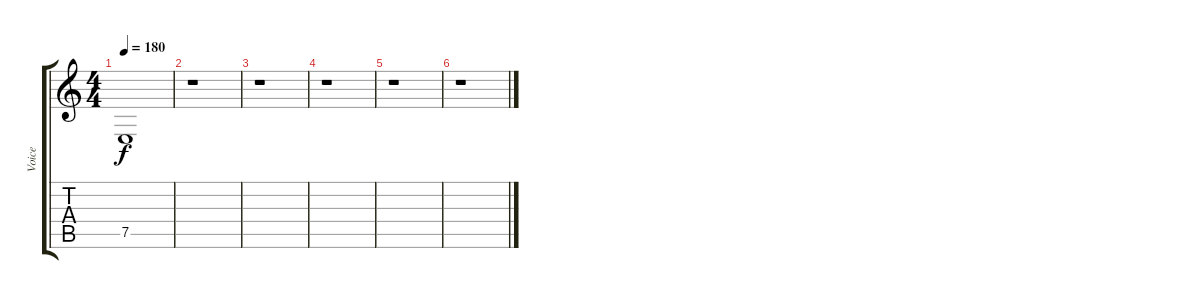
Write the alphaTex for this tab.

\track ("Voice" "Voice") {instrument choiraahs}
\staff {score tabs}
\tuning (E4 B3 G3 D3 A2 E2) {hide}
\ts (4 4)
\tempo 180
\clef g2
\ks c
7.5.1{dy f} |
r.1 |
r.1 |
r.1 |
r.1 |
r.1
